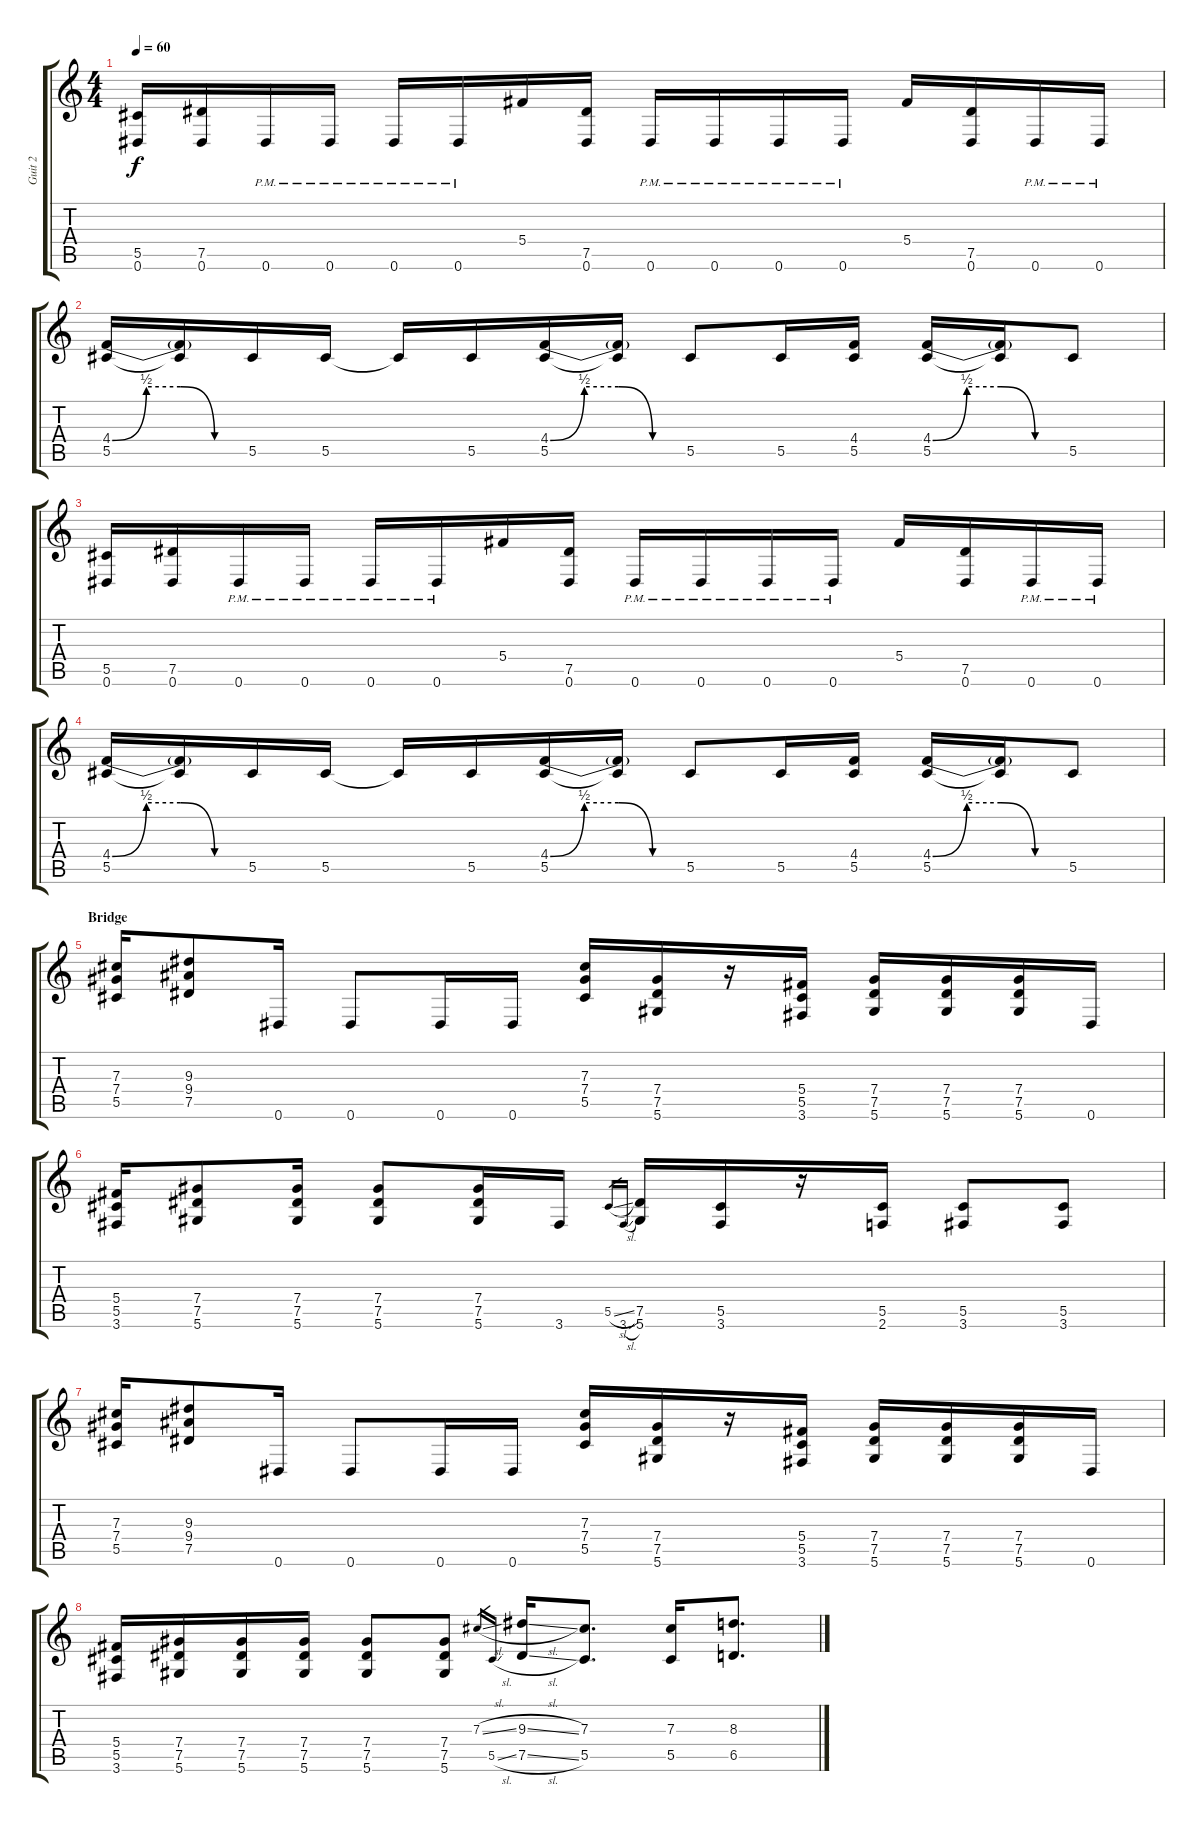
\track ("Guit 2" "Guit 2") {instrument distortionguitar}
\staff {score tabs}
\tuning (Eb4 Bb3 Gb3 Db3 Ab2 Eb2) {hide}
\ts (4 4)
\tempo 60
\clef g2
\ks c
(5.5 0.6).16{dy f} (7.5 0.6).16 0.6{pm}.16 0.6{pm}.16 0.6{pm}.16 0.6{pm}.16 5.4.16 (7.5 0.6).16 0.6{pm}.16 0.6{pm}.16 0.6{pm}.16 0.6{pm}.16 5.4.16 (7.5 0.6).16 0.6{pm}.16 0.6{pm}.16 |
(4.4{be (custom 0 0 15 2 30 2 45 0 60 0)} 5.5).16 (4.4{t} 5.5{t}).16 5.5.16 5.5.16 5.5{t}.16 5.5.16 (4.4{be (custom 0 0 15 2 30 2 45 0 60 0)} 5.5).16 (4.4{t} 5.5{t}).16 5.5.8 5.5.16 (4.4 5.5).16 (4.4{be (custom 0 0 15 2 30 2 45 0 60 0)} 5.5).16 (4.4{t} 5.5{t}).16 5.5.8 |
(5.5 0.6).16 (7.5 0.6).16 0.6{pm}.16 0.6{pm}.16 0.6{pm}.16 0.6{pm}.16 5.4.16 (7.5 0.6).16 0.6{pm}.16 0.6{pm}.16 0.6{pm}.16 0.6{pm}.16 5.4.16 (7.5 0.6).16 0.6{pm}.16 0.6{pm}.16 |
(4.4{be (custom 0 0 15 2 30 2 45 0 60 0)} 5.5).16 (4.4{t} 5.5{t}).16 5.5.16 5.5.16 5.5{t}.16 5.5.16 (4.4{be (custom 0 0 15 2 30 2 45 0 60 0)} 5.5).16 (4.4{t} 5.5{t}).16 5.5.8 5.5.16 (4.4 5.5).16 (4.4{be (custom 0 0 15 2 30 2 45 0 60 0)} 5.5).16 (4.4{t} 5.5{t}).16 5.5.8 |
\section ("" "Bridge")
(7.3 7.4 5.5).16 (9.3 9.4 7.5).8 0.6.16 0.6.8 0.6.16 0.6.16 (7.3 7.4 5.5).16 (7.4 7.5 5.6).16 r.16 (5.4 5.5 3.6).16 (7.4 7.5 5.6).16 (7.4 7.5 5.6).16 (7.4 7.5 5.6).16 0.6.16 |
(5.4 5.5 3.6).16 (7.4 7.5 5.6).8 (7.4 7.5 5.6).16 (7.4 7.5 5.6).8 (7.4 7.5 5.6).16 3.6.16 5.5{sl}.16{gr} 3.6{sl}.16{gr} (7.5 5.6).16 (5.5 3.6).16 r.16 (5.5 2.6).16 (5.5 3.6).8 (5.5 3.6).8 |
(7.3 7.4 5.5).16 (9.3 9.4 7.5).8 0.6.16 0.6.8 0.6.16 0.6.16 (7.3 7.4 5.5).16 (7.4 7.5 5.6).16 r.16 (5.4 5.5 3.6).16 (7.4 7.5 5.6).16 (7.4 7.5 5.6).16 (7.4 7.5 5.6).16 0.6.16 |
(5.4 5.5 3.6).16 (7.4 7.5 5.6).16 (7.4 7.5 5.6).16 (7.4 7.5 5.6).16 (7.4 7.5 5.6).8 (7.4 7.5 5.6).8 7.3{sl}.16{gr} 5.5{sl}.16{gr} (9.3{sl} 7.5{sl}).16 (7.3 5.5).8{d} (7.3 5.5).16 (8.3 6.5).8{d}
